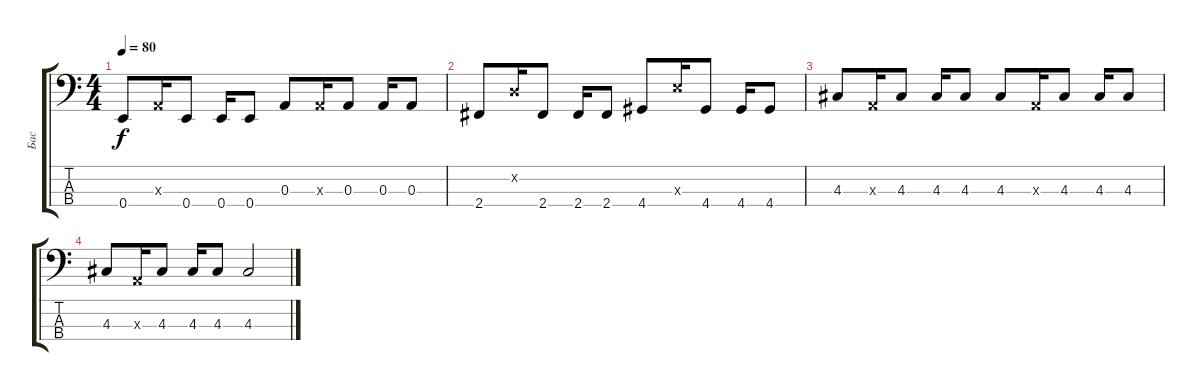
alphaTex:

\track ("Бас" "Бас") {instrument electricbassfinger}
\staff {score tabs}
\tuning (G2 D2 A1 E1) {hide}
\ts (4 4)
\tempo 80
\clef f4
\ks c
0.4.8{dy f} 0.3{x}.16 0.4.8 0.4.16 0.4.8 0.3.8 0.3{x}.16 0.3.8 0.3.16 0.3.8 |
2.4.8 0.2{x}.16 2.4.8 2.4.16 2.4.8 4.4.8 7.3{x}.16 4.4.8 4.4.16 4.4.8 |
4.3.8{volume 0} 0.3{x}.16 4.3.8 4.3.16 4.3.8 4.3.8 0.3{x}.16 4.3.8 4.3.16 4.3.8 |
4.3.8 0.3{x}.16 4.3.8 4.3.16 4.3.8 4.3.2
